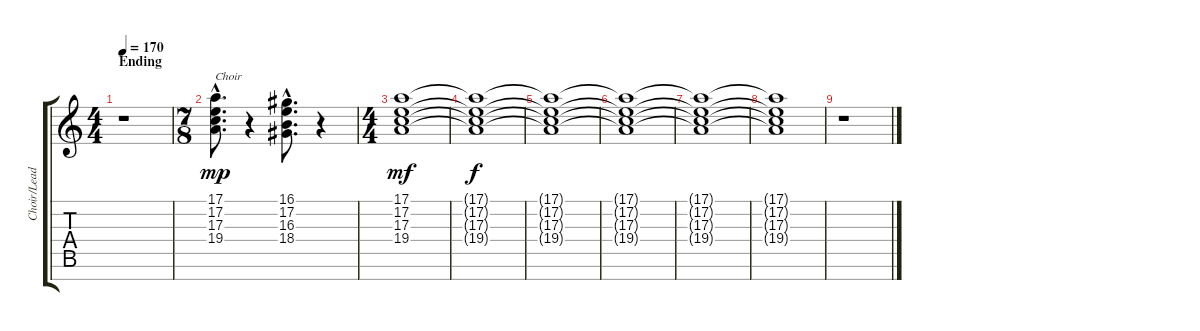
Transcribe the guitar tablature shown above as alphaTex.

\track ("Choir/Lead" "Choir/Lead") {instrument pad4choir}
\staff {score tabs}
\tuning (E4 B3 G3 D3 A2 E2 B1) {hide}
\ts (4 4)
\section ("" "Ending")
\tempo 170
\clef g2
\ks c
r.1{dy f} |
\ts (7 8)
(17.1{hac} 17.2{hac} 17.3{hac} 19.4{hac}).8{d txt "Choir" dy mp volume 13 balance 8 instrument pad4choir} r.4 (16.1{hac} 17.2{hac} 16.3{hac} 18.4{hac}).8{d} r.4 |
\ts (4 4)
(17.1 17.2 17.3 19.4).1{dy mf} |
(17.1{t} 17.2{t} 17.3{t} 19.4{t}).1{dy f} |
(17.1{t} 17.2{t} 17.3{t} 19.4{t}).1 |
(17.1{t} 17.2{t} 17.3{t} 19.4{t}).1 |
(17.1{t} 17.2{t} 17.3{t} 19.4{t}).1 |
(17.1{t} 17.2{t} 17.3{t} 19.4{t}).1 |
r.1
